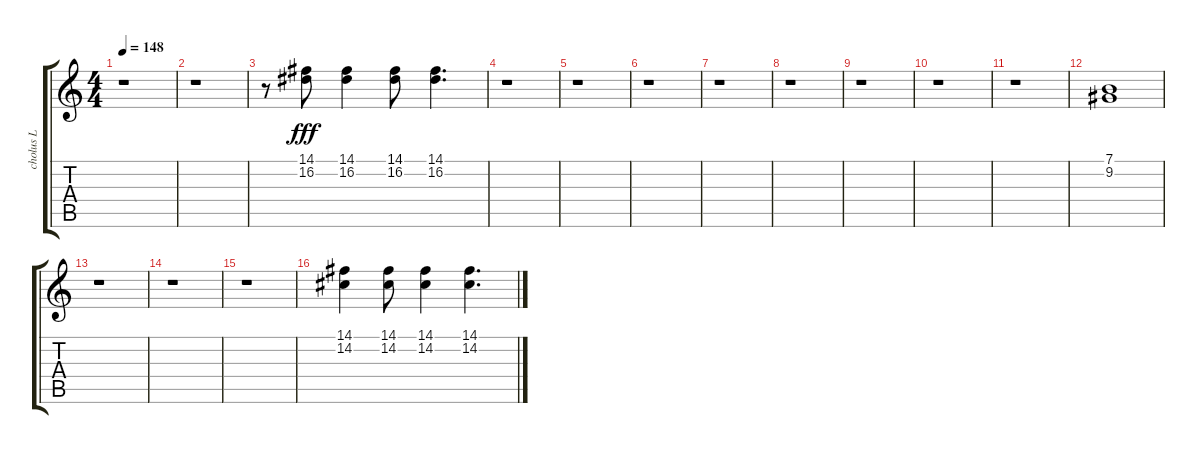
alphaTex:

\track ("cholus L" "cholus L") {instrument synthvoice}
\staff {score tabs}
\tuning (E4 B3 G3 D3 A2 E2) {hide}
\ts (4 4)
\tempo 148
\clef g2
\ks c
r.1{dy fff} |
r.1 |
r.8 (14.1 16.2).8{balance 0} (14.1 16.2).4 (14.1 16.2).8 (14.1 16.2).4{d} |
r.1 |
r.1 |
r.1 |
r.1 |
r.1 |
r.1 |
r.1 |
r.1 |
(7.1 9.2).1{balance 8} |
r.1 |
r.1 |
r.1 |
(14.1 14.2).4 (14.1 14.2).8 (14.1 14.2).4 (14.1 14.2).4{d}
